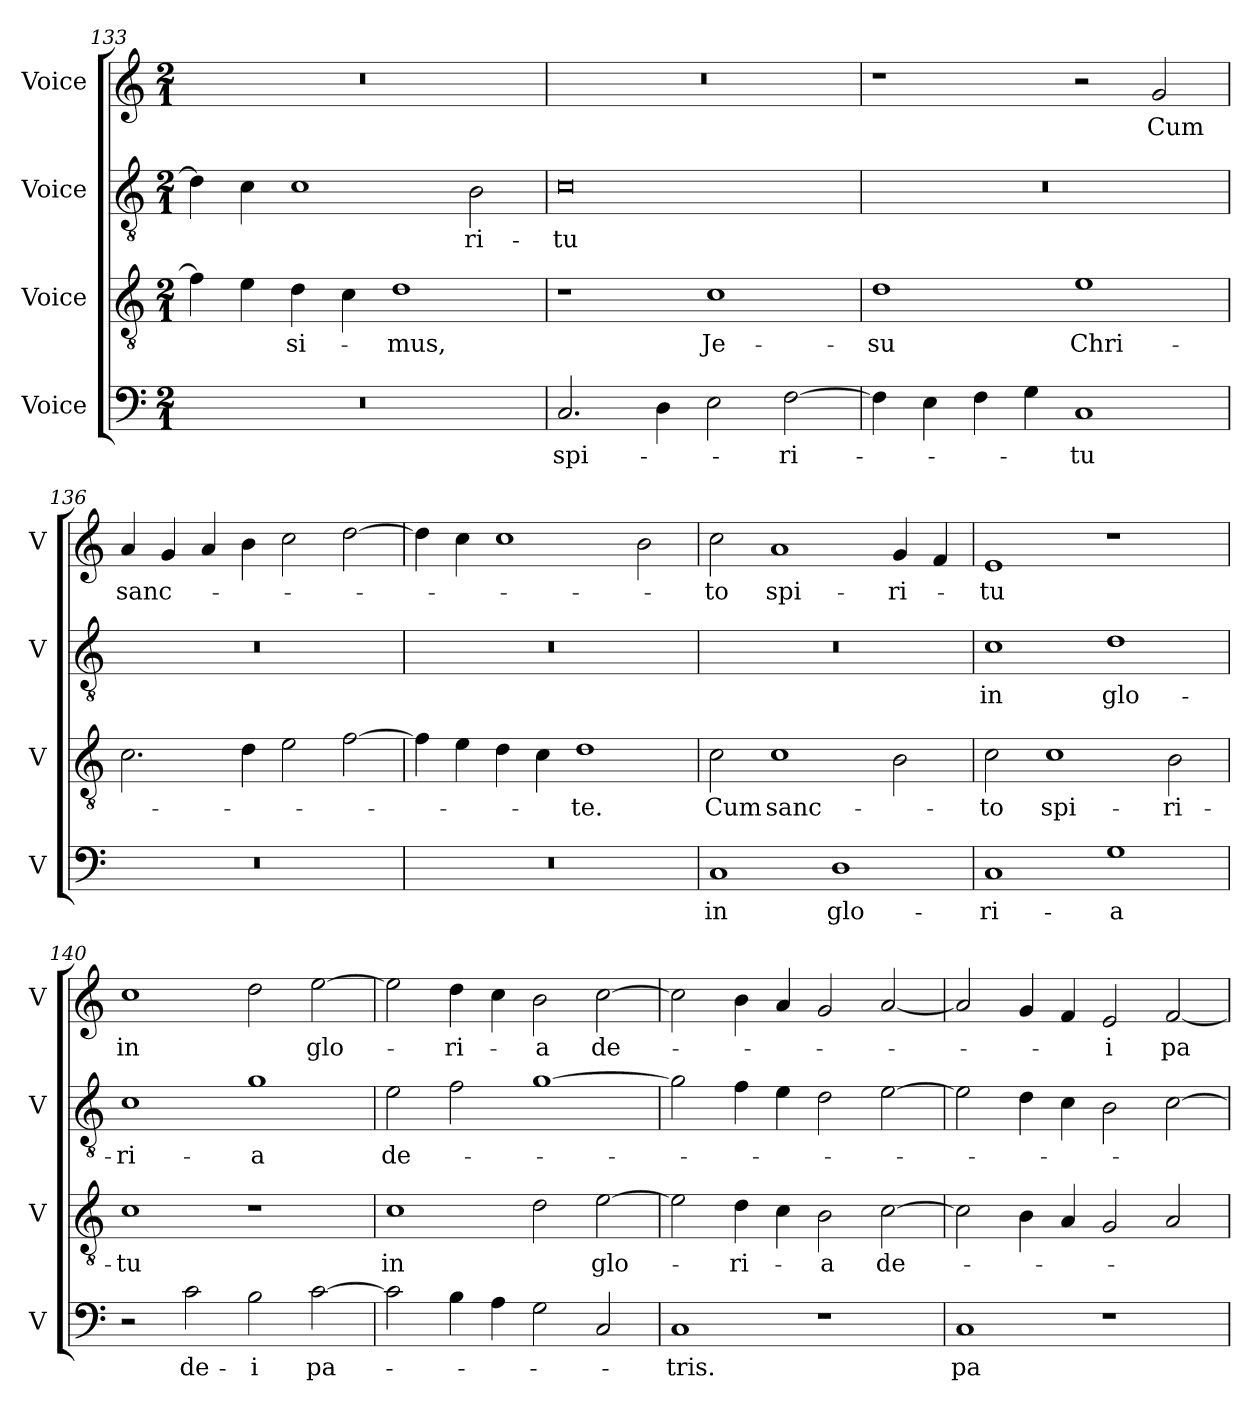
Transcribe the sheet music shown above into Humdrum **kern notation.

**kern	**text	**kern	**text	**kern	**text	**kern	**text
*part4	*part4	*part3	*part3	*part2	*part2	*part1	*part1
*staff4	*staff4	*staff3	*staff3	*staff2	*staff2	*staff1	*staff1
*I"Voice	*	*I"Voice	*	*I"Voice	*	*I"Voice	*
*I'V	*	*I'V	*	*I'V	*	*I'V	*
!!LO:LB:g=z
*clefF4	*	*clefGv2	*	*clefGv2	*	*clefG2	*
*k[]	*	*k[]	*	*k[]	*	*k[]	*
*M2/1	*	*M2/1	*	*M2/1	*	*M2/1	*
=133	=133	=133	=133	=133	=133	=133	=133
0r	.	4f\]	.	4d\]	.	0r	.
.	.	4e\	.	4c\	.	.	.
!	!	!	!LO:LY:b	!	!	!	!
.	.	4d\	-si-	1c	.	.	.
.	.	4c\	.	.	.	.	.
!	!	!	!LO:LY:b	!	!	!	!
.	.	1d	-mus,	.	.	.	.
!	!	!	!	!	!LO:LY:b	!	!
.	.	.	.	2B\	-ri-	.	.
=134	=134	=134	=134	=134	=134	=134	=134
!	!LO:LY:b	!	!	!	!LO:LY:b	!	!
2.C/	spi-	1r	.	0c	-tu	0r	.
4D\	.	.	.	.	.	.	.
!	!	!	!LO:LY:b	!	!	!	!
2E\	.	1c	Je-	.	.	.	.
!	!LO:LY:b	!	!	!	!	!	!
[2F\	-ri-	.	.	.	.	.	.
=135	=135	=135	=135	=135	=135	=135	=135
!	!	!	!LO:LY:b	!	!	!	!
4F\]	.	1d	-su	0r	.	1r	.
4E\	.	.	.	.	.	.	.
4F\	.	.	.	.	.	.	.
4G\	.	.	.	.	.	.	.
!	!LO:LY:b	!	!LO:LY:b	!	!	!	!
1C	-tu	1e	Chri-	.	.	2r	.
!	!	!	!	!	!	!	!LO:LY:b
.	.	.	.	.	.	2g/	Cum
!!LO:LB:g=z
=136	=136	=136	=136	=136	=136	=136	=136
!	!	!	!	!	!	!	!LO:LY:b
0r	.	2.c\	.	0r	.	4a/	sanc-
.	.	.	.	.	.	4g/	.
.	.	.	.	.	.	4a/	.
.	.	4d\	.	.	.	4b\	.
.	.	2e\	.	.	.	2cc\	.
.	.	[2f\	.	.	.	[2dd\	.
=137	=137	=137	=137	=137	=137	=137	=137
0r	.	4f\]	.	0r	.	4dd\]	.
.	.	4e\	.	.	.	4cc\	.
.	.	4d\	.	.	.	1cc	.
.	.	4c\	.	.	.	.	.
!	!	!	!LO:LY:b	!	!	!	!
.	.	1d	-te.	.	.	.	.
.	.	.	.	.	.	2b\	.
=138	=138	=138	=138	=138	=138	=138	=138
!	!LO:LY:b	!	!LO:LY:b	!	!	!	!LO:LY:b
1C	in	2c\	Cum	0r	.	2cc\	-to
!	!	!	!LO:LY:b	!	!	!	!LO:LY:b
.	.	1c	sanc-	.	.	1a	spi-
!	!LO:LY:b	!	!	!	!	!	!
1D	glo-	.	.	.	.	.	.
!	!	!	!	!	!	!	!LO:LY:b
.	.	2B\	.	.	.	4g/	-ri-
.	.	.	.	.	.	4f/	.
=139	=139	=139	=139	=139	=139	=139	=139
!	!LO:LY:b	!	!LO:LY:b	!	!LO:LY:b	!	!LO:LY:b
1C	-ri-	2c\	-to	1c	in	1e	-tu
!	!	!	!LO:LY:b	!	!	!	!
.	.	1c	spi-	.	.	.	.
!	!LO:LY:b	!	!	!	!LO:LY:b	!	!
1G	-a	.	.	1d	glo-	1r	.
!	!	!	!LO:LY:b	!	!	!	!
.	.	2B\	-ri-	.	.	.	.
!!LO:PB:g=z
=140	=140	=140	=140	=140	=140	=140	=140
!	!	!	!LO:LY:b	!	!LO:LY:b	!	!LO:LY:b
2r	.	1c	-tu	1c	-ri-	1cc	in
!	!LO:LY:b	!	!	!	!	!	!
2c\	de-	.	.	.	.	.	.
!	!LO:LY:b	!	!	!	!LO:LY:b	!	!
2B\	-i	1r	.	1g	-a	2dd\	.
!	!LO:LY:b	!	!	!	!	!	!LO:LY:b
[2c\	pa-	.	.	.	.	[2ee\	glo-
=141	=141	=141	=141	=141	=141	=141	=141
!	!	!	!LO:LY:b	!	!LO:LY:b	!	!
2c\]	.	1c	in	2e\	de-	2ee\]	.
!	!	!	!	!	!	!	!LO:LY:b
4B\	.	.	.	2f\	.	4dd\	-ri-
4A\	.	.	.	.	.	4cc\	.
!	!	!	!	!	!	!	!LO:LY:b
2G\	.	2d\	.	[1g	.	2b\	-a
!	!	!	!LO:LY:b	!	!	!	!LO:LY:b
2C/	.	[2e\	glo-	.	.	[2cc\	de-
=142	=142	=142	=142	=142	=142	=142	=142
!	!LO:LY:b	!	!	!	!	!	!
1C	-tris.	2e\]	.	2g\]	.	2cc\]	.
!	!	!	!LO:LY:b	!	!	!	!
.	.	4d\	-ri-	4f\	.	4b\	.
.	.	4c\	.	4e\	.	4a/	.
!	!	!	!LO:LY:b	!	!	!	!
1r	.	2B\	-a	2d\	.	2g/	.
!	!	!	!LO:LY:b	!	!	!	!
.	.	[2c\	de-	[2e\	.	[2a/	.
=143	=143	=143	=143	=143	=143	=143	=143
!	!LO:LY:b	!	!	!	!	!	!
1C	pa-	2c\]	.	2e\]	.	2a/]	.
.	.	4B\	.	4d\	.	4g/	.
.	.	4A/	.	4c\	.	4f/	.
!	!	!	!	!	!	!	!LO:LY:b
1r	.	2G/	.	2B\	.	2e/	-i
!	!	!	!	!	!	!	!LO:LY:b
.	.	2A/	.	[2c\	.	[2f/	pa-
=	=	=	=	=	=	=	=
*-	*-	*-	*-	*-	*-	*-	*-
